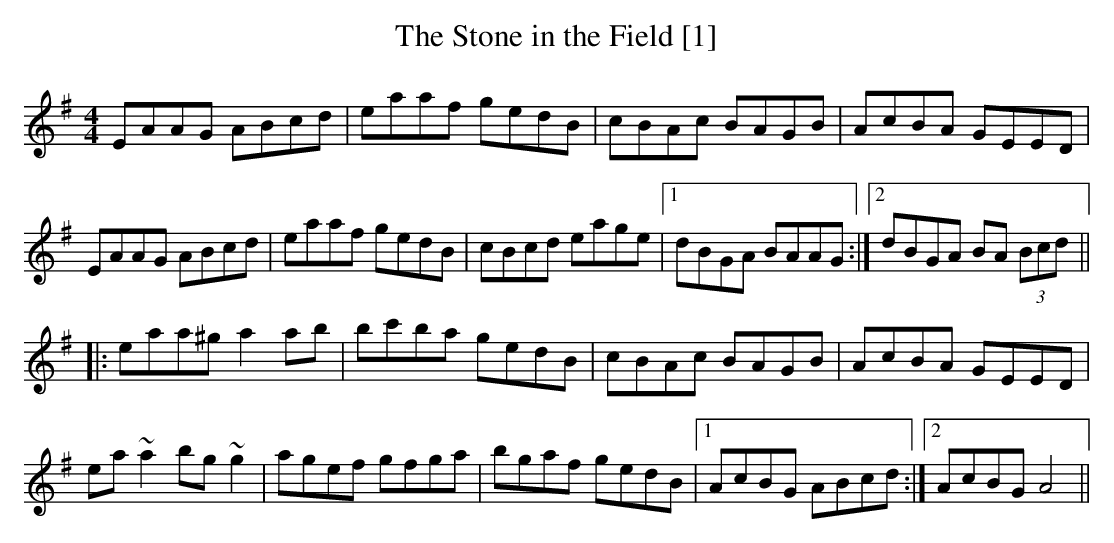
X:1
T:Stone in the Field [1], The
M:4/4
L:1/8
K:G
EAAG ABcd|eaaf gedB|cBAc BAGB|AcBA GEED|
EAAG ABcd|eaaf gedB|cBcd eage|1 dBGA BAAG:|2 dBGA BA (3Bcd||
|:eaa^g a2ab|bc'ba gedB|cBAc BAGB|AcBA GEED|
ea~a2 bg~g2|agef gfga|bgaf gedB|1 AcBG ABcd:|2 AcBG A4||
